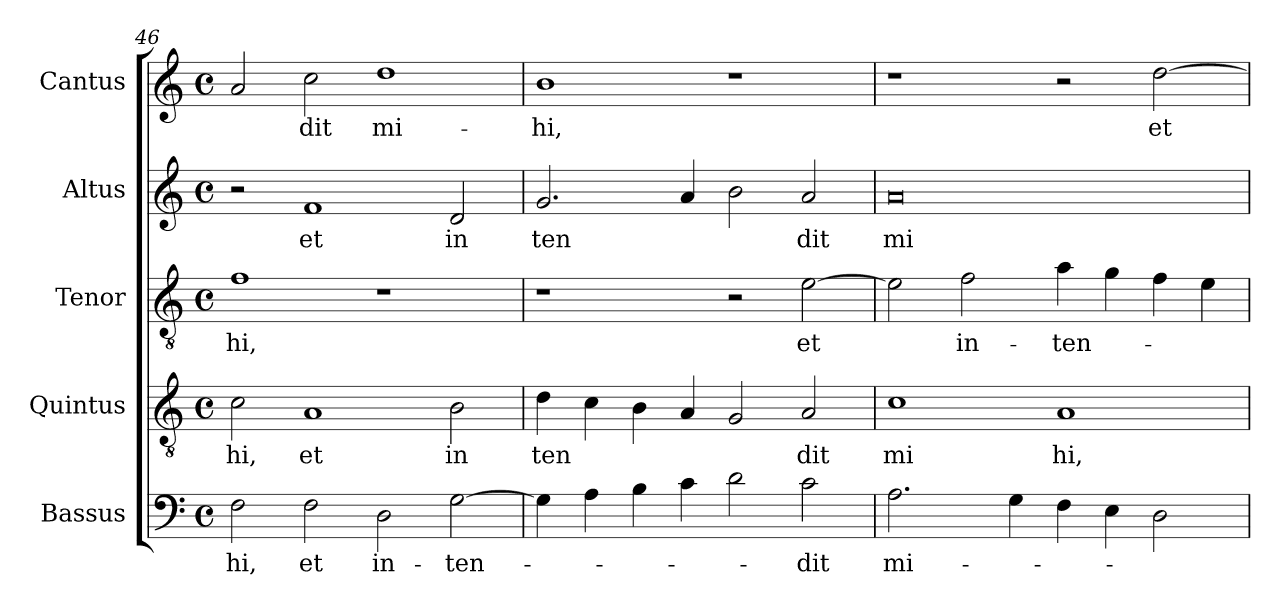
**kern	**text	**kern	**text	**kern	**text	**kern	**text	**kern	**text
*part5	*part5	*part4	*part4	*part3	*part3	*part2	*part2	*part1	*part1
*staff5	*staff5	*staff4	*staff4	*staff3	*staff3	*staff2	*staff2	*staff1	*staff1
*I"Bassus	*	*I"Quintus	*	*I"Tenor	*	*I"Altus	*	*I"Cantus	*
*clefF4	*	*clefGv2	*	*clefGv2	*	*clefG2	*	*clefG2	*
*M4/4	*	*M4/4	*	*M4/4	*	*M4/4	*	*M4/4	*
*met(c)	*	*met(c)	*	*met(c)	*	*met(c)	*	*met(c)	*
=46	=46	=46	=46	=46	=46	=46	=46	=46	=46
!	!LO:LY:b:cj	!	!LO:LY:b:cj	!	!LO:LY:b:cj	!	!	!	!
2F\	-hi,	2c\	hi,	1f	-hi,	2r	.	2a/	.
!	!LO:LY:b:cj	!	!LO:LY:b:cj	!	!	!	!LO:LY:b:cj	!	!LO:LY:b:cj
2F\	et	1A	et	.	.	1f	et	2cc\	-dit
!	!LO:LY:b:cj	!	!	!	!	!	!	!	!LO:LY:b:cj
2D\	in-	.	.	1r	.	.	.	1dd	mi-
!	!LO:LY:b	!	!LO:LY:b:cj	!	!	!	!LO:LY:b:cj	!	!
[>2G\	-ten-	2B\	in	.	.	2d/	in	.	.
=47	=47	=47	=47	=47	=47	=47	=47	=47	=47
!	!	!	!LO:LY:b	!	!	!	!LO:LY:b	!	!LO:LY:b:cj
4G\]	.	4d\	ten	1r	.	2.g/	ten	1b	-hi,
4A\	.	4c\	.	.	.	.	.	.	.
4B\	.	4B\	.	.	.	.	.	.	.
4c\	.	4A/	.	.	.	4a/	.	.	.
2d\	.	2G/	.	2r	.	2b\	.	1r	.
!	!LO:LY:b:cj	!	!LO:LY:b:cj	!	!LO:LY:b:cj	!	!LO:LY:b:cj	!	!
2c\	-dit	2A/	dit	[>2e\	et	2a/	dit	.	.
=48	=48	=48	=48	=48	=48	=48	=48	=48	=48
!	!LO:LY:b	!	!LO:LY:b:cj	!	!	!	!LO:LY:b:cj	!	!
2.A\	mi-	1c	mi	2e\]	.	0a	mi	1r	.
!	!	!	!	!	!LO:LY:b:cj	!	!	!	!
.	.	.	.	2f\	in-	.	.	.	.
4G\	.	.	.	.	.	.	.	.	.
!	!	!	!LO:LY:b:cj	!	!LO:LY:b	!	!	!	!
4F\	.	1A	hi,	4a\	-ten-	.	.	2r	.
4E\	.	.	.	4g\	.	.	.	.	.
!	!	!	!	!	!	!	!	!	!LO:LY:b:cj
2D\	.	.	.	4f\	.	.	.	[>2dd\	et
.	.	.	.	4e\	.	.	.	.	.
=	=	=	=	=	=	=	=	=	=
*-	*-	*-	*-	*-	*-	*-	*-	*-	*-
